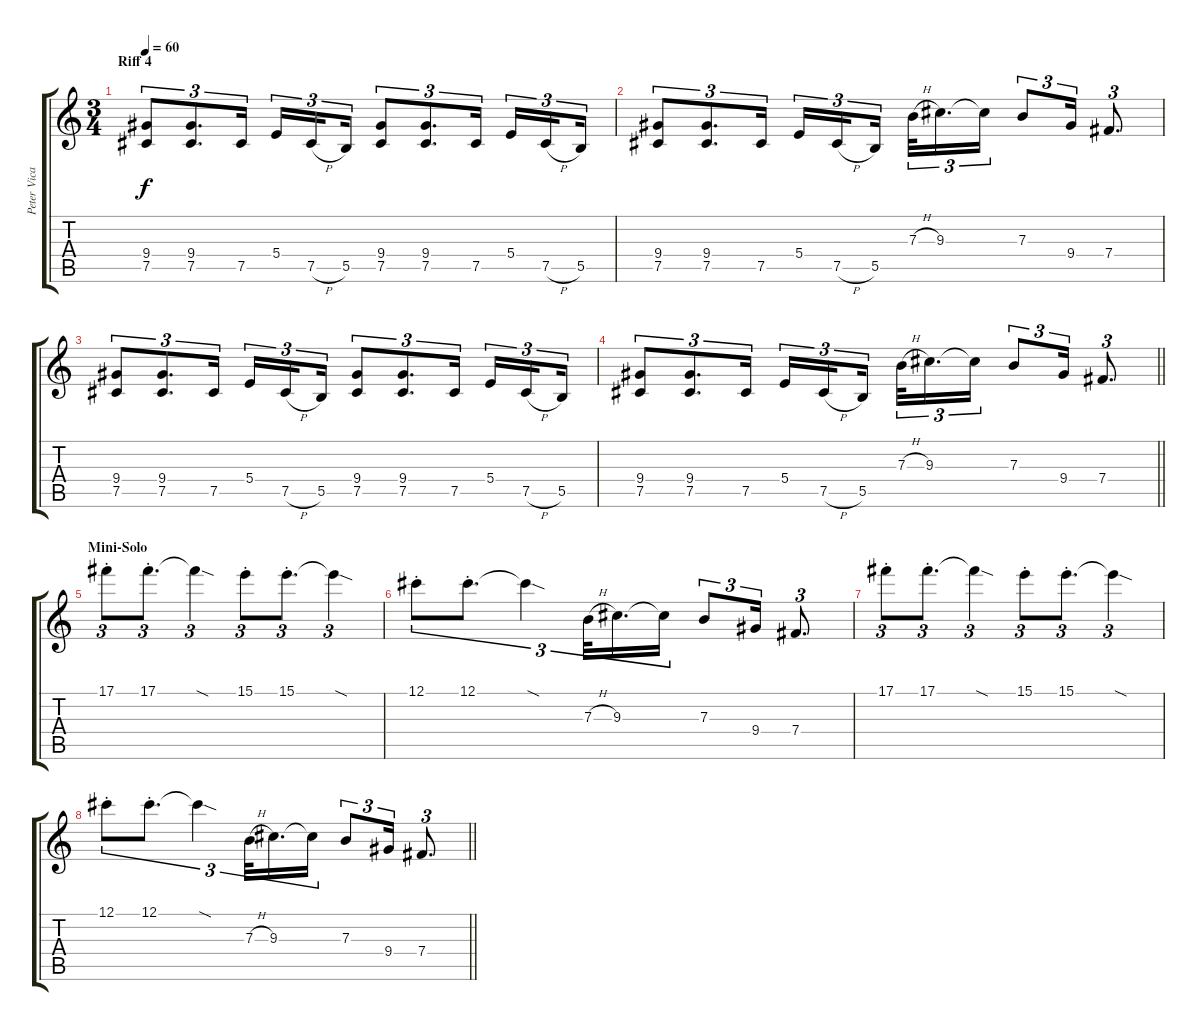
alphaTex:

\track ("Peter Vicar" "Peter Vica") {instrument distortionguitar}
\staff {score tabs}
\tuning (Db4 Ab3 E3 B2 Gb2 Db2) {hide}
\ts (3 4)
\section ("" "Riff 4")
\tempo 60
\clef g2
\ks c
(9.4 7.5).8{tu (3 2) dy f} (9.4 7.5).8{d tu (3 2)} 7.5.16{tu (3 2)} 5.4.16{tu (3 2)} 7.5{h}.16{tu (3 2) beam splitsecondary} 5.5.16{tu (3 2)} (9.4 7.5).8{tu (3 2)} (9.4 7.5).8{d tu (3 2)} 7.5.16{tu (3 2)} 5.4.16{tu (3 2)} 7.5{h}.16{tu (3 2) beam splitsecondary} 5.5.16{tu (3 2)} |
(9.4 7.5).8{tu (3 2)} (9.4 7.5).8{d tu (3 2)} 7.5.16{tu (3 2)} 5.4.16{tu (3 2)} 7.5{h}.16{tu (3 2) beam splitsecondary} 5.5.16{tu (3 2)} 7.3{h}.32{tu (3 2) beam splitsecondary} 9.3.16{d tu (3 2)} 9.3{t}.16{tu (3 2)} 7.3.8{tu (3 2)} 9.4.16{tu (3 2)} 7.4.8{d tu (3 2)} |
(9.4 7.5).8{tu (3 2)} (9.4 7.5).8{d tu (3 2)} 7.5.16{tu (3 2)} 5.4.16{tu (3 2)} 7.5{h}.16{tu (3 2) beam splitsecondary} 5.5.16{tu (3 2)} (9.4 7.5).8{tu (3 2)} (9.4 7.5).8{d tu (3 2)} 7.5.16{tu (3 2)} 5.4.16{tu (3 2)} 7.5{h}.16{tu (3 2) beam splitsecondary} 5.5.16{tu (3 2)} |
\barLineRight lightlight
(9.4 7.5).8{tu (3 2)} (9.4 7.5).8{d tu (3 2)} 7.5.16{tu (3 2)} 5.4.16{tu (3 2)} 7.5{h}.16{tu (3 2) beam splitsecondary} 5.5.16{tu (3 2)} 7.3{h}.32{tu (3 2) beam splitsecondary} 9.3.16{d tu (3 2)} 9.3{t}.16{tu (3 2)} 7.3.8{tu (3 2)} 9.4.16{tu (3 2)} 7.4.8{d tu (3 2)} |
\section ("" "Mini-Solo")
17.1{st}.8{tu (3 2)} 17.1{st}.8{d tu (3 2)} 17.1{sod t}.4{tu (3 2)} 15.1{st}.8{tu (3 2)} 15.1{st}.8{d tu (3 2)} 15.1{sod t}.4{tu (3 2)} |
12.1{st}.8{tu (3 2)} 12.1{st}.8{d tu (3 2)} 12.1{sod t}.4{tu (3 2)} 7.3{h}.32{tu (3 2)} 9.3.16{d tu (3 2)} 9.3{t}.16{tu (3 2)} 7.3.8{tu (3 2)} 9.4.16{tu (3 2)} 7.4.8{d tu (3 2)} |
17.1{st}.8{tu (3 2)} 17.1{st}.8{d tu (3 2)} 17.1{sod t}.4{tu (3 2)} 15.1{st}.8{tu (3 2)} 15.1{st}.8{d tu (3 2)} 15.1{sod t}.4{tu (3 2)} |
\barLineRight lightlight
12.1{st}.8{tu (3 2)} 12.1{st}.8{d tu (3 2)} 12.1{sod t}.4{tu (3 2)} 7.3{h}.32{tu (3 2)} 9.3.16{d tu (3 2)} 9.3{t}.16{tu (3 2)} 7.3.8{tu (3 2)} 9.4.16{tu (3 2)} 7.4.8{d tu (3 2)}
